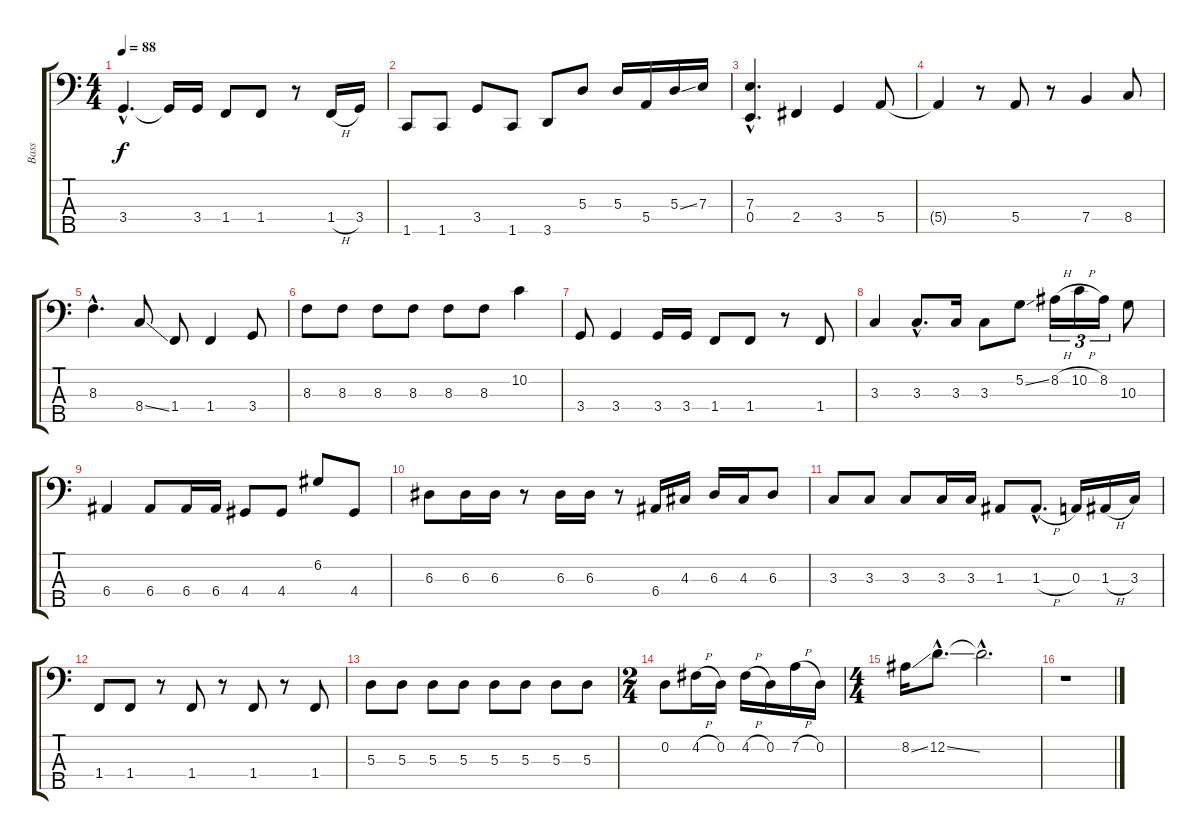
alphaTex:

\track ("Bass" "Bass") {instrument electricbassfinger}
\staff {score tabs}
\tuning (G2 D2 A1 E1 B0) {hide}
\ts (4 4)
\tempo 88
\clef f4
\ks c
3.4{hac}.4{d dy f} 3.4{t}.16 3.4.16 1.4.8 1.4.8 r.8 1.4{h}.16 3.4.16 |
1.5.8 1.5.8 3.4.8 1.5.8 3.5.8 5.3.8 5.3.16 5.4.16 5.3{ss}.16 7.3.16 |
(7.3{hac} 0.4{hac}).4{d} 2.4.4 3.4.4 5.4.8 |
5.4{t}.4 r.8 5.4.8 r.8 7.4.4 8.4.8 |
8.3{hac}.4{d} 8.4{ss}.8 1.4.8 1.4.4 3.4.8 |
8.3.8 8.3.8 8.3.8 8.3.8 8.3.8 8.3.8 10.2.4 |
3.4.8 3.4.4 3.4.16 3.4.16 1.4.8 1.4.8 r.8 1.4.8 |
3.3.4 3.3{hac}.8{d} 3.3.16 3.3.8 5.2{ss}.8 8.2{h}.16{tu (3 2)} 10.2{h}.16{tu (3 2)} 8.2.16{tu (3 2)} 10.3.8 |
6.4.4 6.4.8 6.4.16 6.4.16 4.4.8 4.4.8 6.2.8 4.4.8 |
6.3.8 6.3.16 6.3.16 r.8 6.3.16 6.3.16 r.8 6.4.16 4.3.16 6.3.16 4.3.16 6.3.8 |
3.3.8 3.3.8 3.3.8 3.3.16 3.3.16 1.3.8 1.3{h hac}.8{d} 0.3.16 1.3{h}.16 3.3.16 |
1.4.8 1.4.8 r.8 1.4.8 r.8 1.4.8 r.8 1.4.8 |
5.3.8 5.3.8 5.3.8 5.3.8 5.3.8 5.3.8 5.3.8 5.3.8 |
\ts (2 4)
0.2.8 4.2{h}.16 0.2.16 4.2{h}.16 0.2.16 7.2{h}.16 0.2.16 |
\ts (4 4)
8.2{ss}.16 12.2{ss hac}.8{d} 12.2{hac t}.2{d} |
r.1
